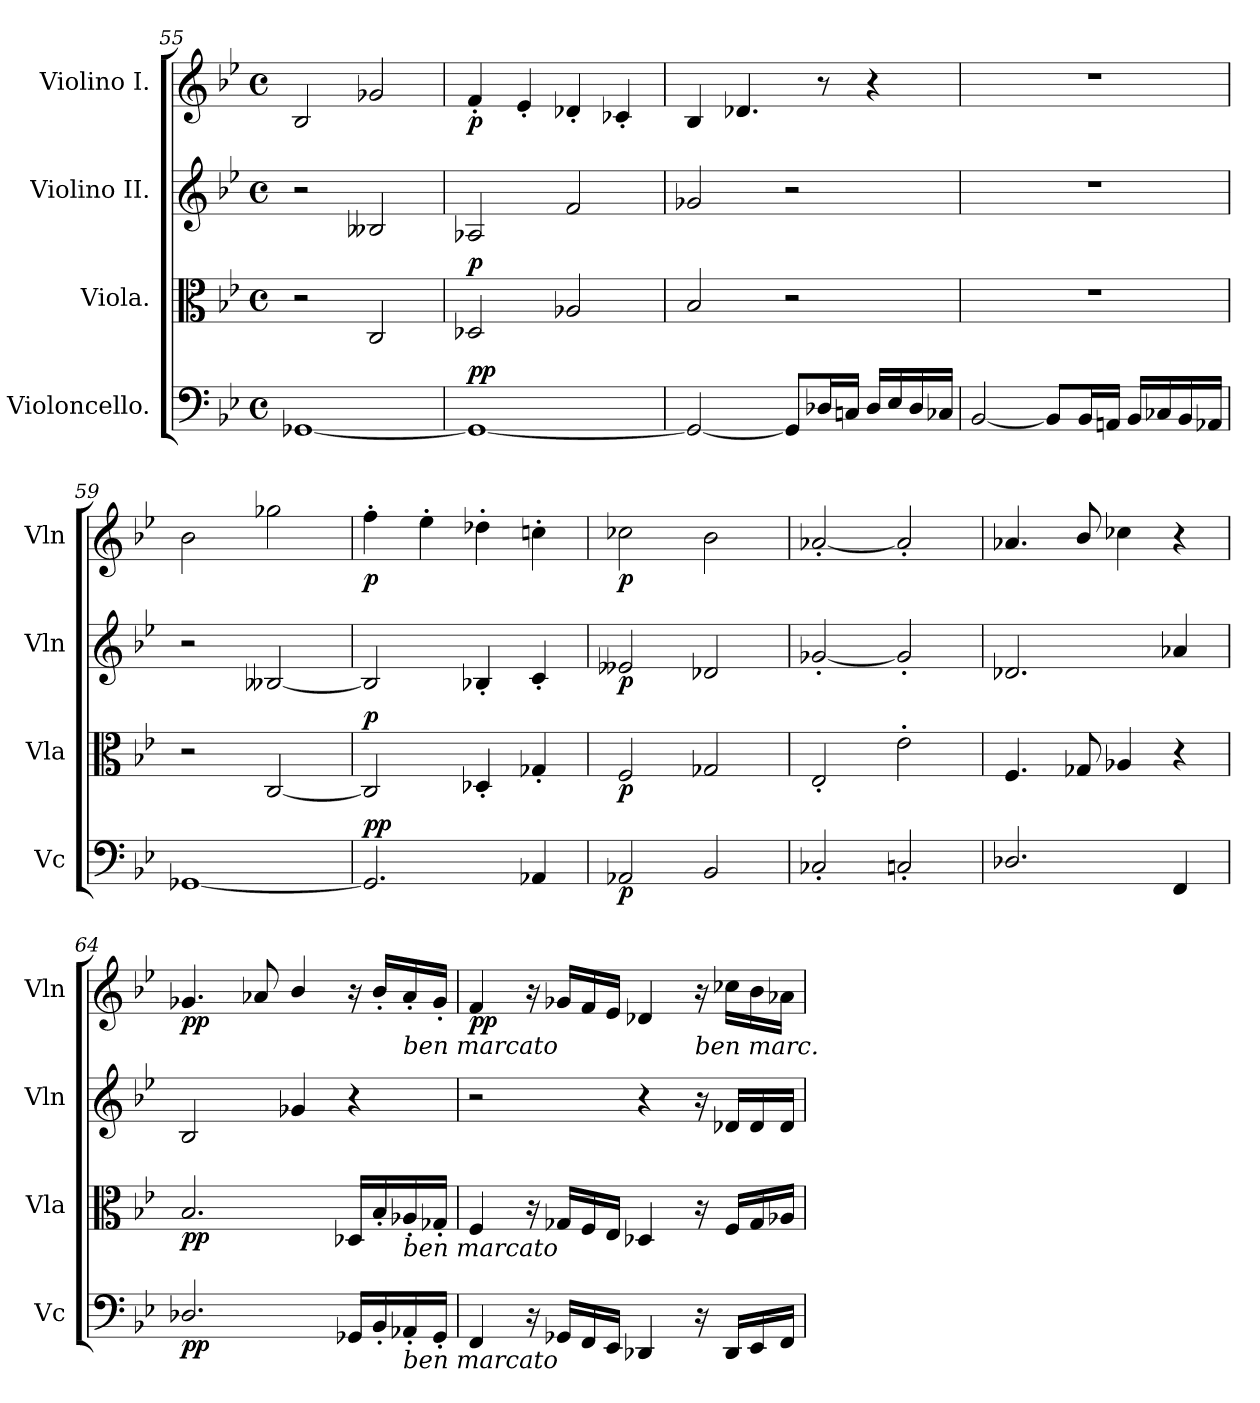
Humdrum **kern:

**kern	**dynam	**kern	**dynam	**kern	**dynam	**kern	**dynam
*part4	*part4	*part3	*part3	*part2	*part2	*part1	*part1
*staff4	*staff4	*staff3	*staff3	*staff2	*staff2	*staff1	*staff1
*I"Violoncello.	*	*I"Viola.	*	*I"Violino II.	*	*I"Violino I.	*
*I'Vc	*	*I'Vla	*	*I'Vln	*	*I'Vln	*
*clefF4	*	*clefC3	*	*clefG2	*	*clefG2	*
*k[b-e-]	*	*k[b-e-]	*	*k[b-e-]	*	*k[b-e-]	*
*B-:	*	*B-:	*	*B-:	*	*B-:	*
*M4/4	*	*M4/4	*	*M4/4	*	*M4/4	*
*met(c)	*	*met(c)	*	*met(c)	*	*met(c)	*
=55	=55	=55	=55	=55	=55	=55	=55
[1GG-X	.	2r	.	2r	.	2B-/	.
.	.	2C/	.	2B--X/	.	2g-X/	.
=56	=56	=56	=56	=56	=56	=56	=56
!	!LO:DY:b	!	!	!	!	!	!
!	!LO:DY:n=1:a	!	!LO:DY:a	!	!	!	!LO:DY:b
1GG-_	p p	2D-X/	p	2A-X/	.	4f'/	p
.	.	.	.	.	.	4e-'/	.
.	.	2A-X/	.	2f/	.	4d-X'/	.
.	.	.	.	.	.	4c-X'/	.
=57	=57	=57	=57	=57	=57	=57	=57
2GG-/_	.	2B-/	.	2g-X/	.	4B-/	.
.	.	.	.	.	.	4.d-X/	.
8GG-/L]	.	2r	.	2r	.	.	.
16D-X/L	.	.	.	.	.	8r	.
16Cn/JJ	.	.	.	.	.	.	.
16D-/LL	.	.	.	.	.	4r	.
16E-/	.	.	.	.	.	.	.
16D-/	.	.	.	.	.	.	.
16C-X/JJ	.	.	.	.	.	.	.
!!LO:PB:g=z
=58	=58	=58	=58	=58	=58	=58	=58
[2BB-/	.	1r	.	1r	.	1r	.
8BB-/L]	.	.	.	.	.	.	.
16BB-/L	.	.	.	.	.	.	.
16AAn/JJ	.	.	.	.	.	.	.
16BB-/LL	.	.	.	.	.	.	.
16C-X/	.	.	.	.	.	.	.
16BB-/	.	.	.	.	.	.	.
16AA-X/JJ	.	.	.	.	.	.	.
!!LO:LB:g=z
=59	=59	=59	=59	=59	=59	=59	=59
[1GG-X	.	2r	.	2r	.	2b-\	.
.	.	[2C/	.	[2B--X/	.	2gg-X\	.
=60	=60	=60	=60	=60	=60	=60	=60
!	!LO:DY:b	!	!	!	!	!	!
!	!LO:DY:n=1:a	!	!LO:DY:a	!	!	!	!LO:DY:b
2.GG-/]	p p	2C/]	p	2B--/]	.	4ff'\	p
.	.	.	.	.	.	4ee-'\	.
.	.	4D-X'/	.	4B-X'/	.	4dd-X'\	.
4AA-X/	.	4G-X'/	.	4c'/	.	4ccn'\	.
=61	=61	=61	=61	=61	=61	=61	=61
!	!LO:DY:b	!	!LO:DY:b	!	!LO:DY:b	!	!LO:DY:b
2AA-X/	p	2F/	p	2e--X/	p	2cc-X\	p
2BB-/	.	2G-X/	.	2d-X/	.	2b-\	.
=62	=62	=62	=62	=62	=62	=62	=62
2C-X'/	.	2E-'/	.	[2g-X'/	.	[2a-X'/	.
2Cn'/	.	2e-'\	.	2g-'/]	.	2a-'/]	.
=63	=63	=63	=63	=63	=63	=63	=63
2.D-X/	.	4.F/	.	2.d-X/	.	4.a-X/	.
.	.	8G-X/	.	.	.	8b-/	.
.	.	4A-X/	.	.	.	4cc-X\	.
4FF/	.	4r	.	4a-X/	.	4r	.
=64	=64	=64	=64	=64	=64	=64	=64
!	!LO:DY:b	!	!LO:DY:b	!	!	!	!LO:DY:b
2.D-X/	pp	2.B-/	pp	2B-/	.	4.g-X/	pp
.	.	.	.	.	.	8a-X/	.
.	.	.	.	4g-X/	.	4b-/	.
16GG-X/LL	.	16D-X/LL	.	4r	.	16r	.
16BB-'/	.	16B-'/	.	.	.	16b-'/LL	.
!	!	!	!	!	!	!LO:TX:b:i:t=ben marcato	!
!	!	!LO:TX:b:i:t=ben marcato	!	!	!	!	!
!LO:TX:b:i:t=ben marcato	!	!	!	!	!	!	!
16AA-X'/	.	16A-X'/	.	.	.	16a-'/	.
16GG-'/JJ	.	16G-X'/JJ	.	.	.	16g-'/JJ	.
!!LO:LB:g=z
=65	=65	=65	=65	=65	=65	=65	=65
!	!	!	!	!	!	!	!LO:DY:b
4FF/	.	4F/	.	2r	.	4f/	pp
16r	.	16r	.	.	.	16r	.
16GG-X/LL	.	16G-X/LL	.	.	.	16g-X/LL	.
16FF/	.	16F/	.	.	.	16f/	.
16EE-/JJ	.	16E-/JJ	.	.	.	16e-/JJ	.
4DD-X/	.	4D-X/	.	4r	.	4d-X/	.
!	!	!	!	!	!	!LO:TX:b:i:t=ben marc.	!
16r	.	16r	.	16r	.	16r	.
16DD-/LL	.	16F/LL	.	16d-X/LL	.	16cc-X\LL	.
16EE-/	.	16G-/	.	16d-/	.	16b-\	.
16FF/JJ	.	16A-X/JJ	.	16d-/JJ	.	16a-X\JJ	.
=	=	=	=	=	=	=	=
*-	*-	*-	*-	*-	*-	*-	*-
